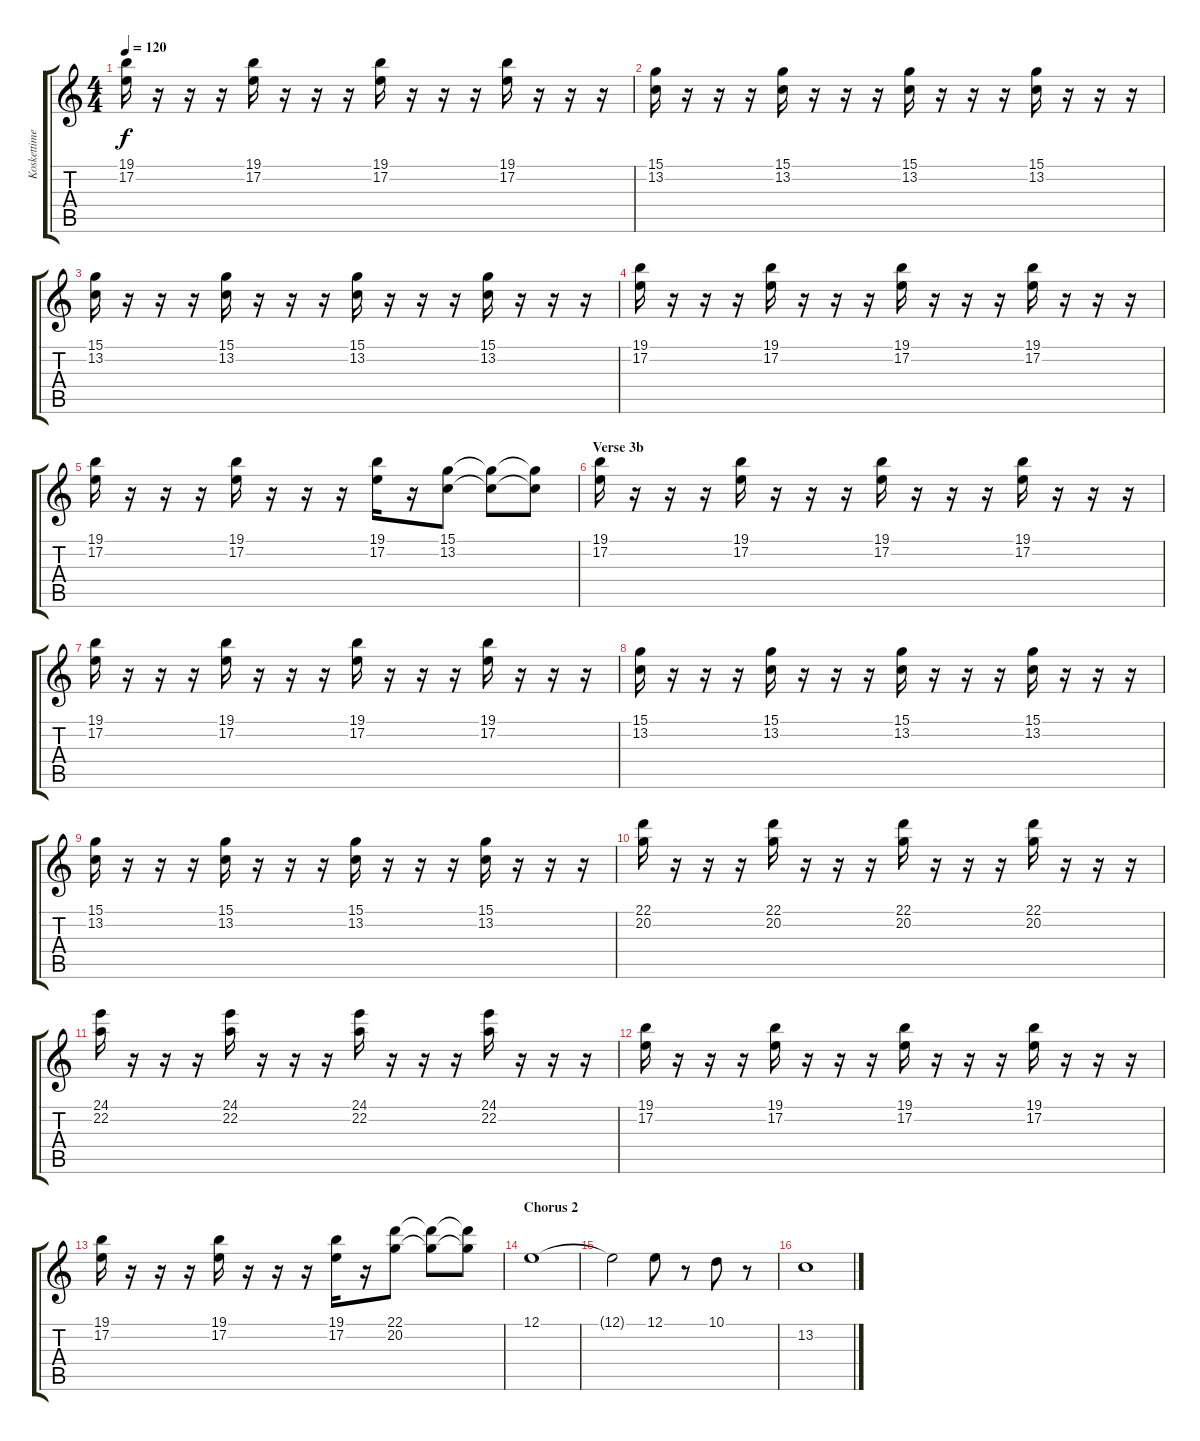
\track ("Koskettimet (Oikea)" "Koskettime") {instrument stringensemble2}
\staff {score tabs}
\tuning (E4 B3 G3 D3 A2 E2) {hide}
\ts (4 4)
\tempo 120
\clef g2
\ks c
(19.1 17.2).16{dy f} r.16 r.16 r.16 (19.1 17.2).16 r.16 r.16 r.16 (19.1 17.2).16 r.16 r.16 r.16 (19.1 17.2).16 r.16 r.16 r.16 |
(15.1 13.2).16 r.16 r.16 r.16 (15.1 13.2).16 r.16 r.16 r.16 (15.1 13.2).16 r.16 r.16 r.16 (15.1 13.2).16 r.16 r.16 r.16 |
(15.1 13.2).16 r.16 r.16 r.16 (15.1 13.2).16 r.16 r.16 r.16 (15.1 13.2).16 r.16 r.16 r.16 (15.1 13.2).16 r.16 r.16 r.16 |
(19.1 17.2).16 r.16 r.16 r.16 (19.1 17.2).16 r.16 r.16 r.16 (19.1 17.2).16 r.16 r.16 r.16 (19.1 17.2).16 r.16 r.16 r.16 |
(19.1 17.2).16 r.16 r.16 r.16 (19.1 17.2).16 r.16 r.16 r.16 (19.1 17.2).16 r.16 (15.1 13.2).8 (15.1{t} 13.2{t}).8 (15.1{t} 13.2{t}).8 |
\section ("" "Verse 3b")
(19.1 17.2).16 r.16 r.16 r.16 (19.1 17.2).16 r.16 r.16 r.16 (19.1 17.2).16 r.16 r.16 r.16 (19.1 17.2).16 r.16 r.16 r.16 |
(19.1 17.2).16 r.16 r.16 r.16 (19.1 17.2).16 r.16 r.16 r.16 (19.1 17.2).16 r.16 r.16 r.16 (19.1 17.2).16 r.16 r.16 r.16 |
(15.1 13.2).16 r.16 r.16 r.16 (15.1 13.2).16 r.16 r.16 r.16 (15.1 13.2).16 r.16 r.16 r.16 (15.1 13.2).16 r.16 r.16 r.16 |
(15.1 13.2).16 r.16 r.16 r.16 (15.1 13.2).16 r.16 r.16 r.16 (15.1 13.2).16 r.16 r.16 r.16 (15.1 13.2).16 r.16 r.16 r.16 |
(22.1 20.2).16 r.16 r.16 r.16 (22.1 20.2).16 r.16 r.16 r.16 (22.1 20.2).16 r.16 r.16 r.16 (22.1 20.2).16 r.16 r.16 r.16 |
(24.1 22.2).16 r.16 r.16 r.16 (24.1 22.2).16 r.16 r.16 r.16 (24.1 22.2).16 r.16 r.16 r.16 (24.1 22.2).16 r.16 r.16 r.16 |
(19.1 17.2).16 r.16 r.16 r.16 (19.1 17.2).16 r.16 r.16 r.16 (19.1 17.2).16 r.16 r.16 r.16 (19.1 17.2).16 r.16 r.16 r.16 |
(19.1 17.2).16 r.16 r.16 r.16 (19.1 17.2).16 r.16 r.16 r.16 (19.1 17.2).16 r.16 (22.1 20.2).8 (22.1{t} 20.2{t}).8 (22.1{t} 20.2{t}).8 |
\section ("" "Chorus 2")
12.1.1 |
12.1{t}.2 12.1.8 r.8 10.1.8 r.8 |
13.2.1
